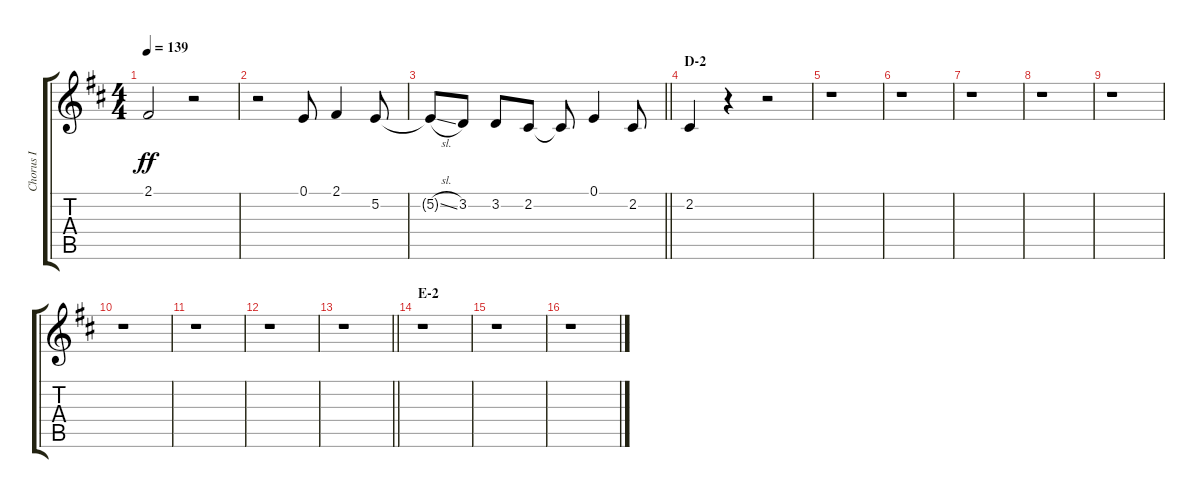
\track ("Chorus I" "Chorus I") {instrument voiceoohs}
\staff {score tabs}
\tuning (E4 B3 G3 D3 A2 E2) {hide}
\ts (4 4)
\tempo 139
\clef g2
\ks d
2.1{t}.2{dy ff} r.2 |
r.2 0.1.8 2.1.4 5.2.8 |
\barLineRight lightlight
5.2{sl t}.8 3.2.8 3.2.8 2.2.8 2.2{t}.8 0.1.4 2.2.8 |
\section ("" "D-2")
2.2.4 r.4 r.2 |
r.1 |
r.1 |
r.1 |
r.1 |
r.1 |
r.1 |
r.1 |
r.1 |
\barLineRight lightlight
r.1 |
\section ("" "E-2")
r.1 |
r.1 |
r.1
